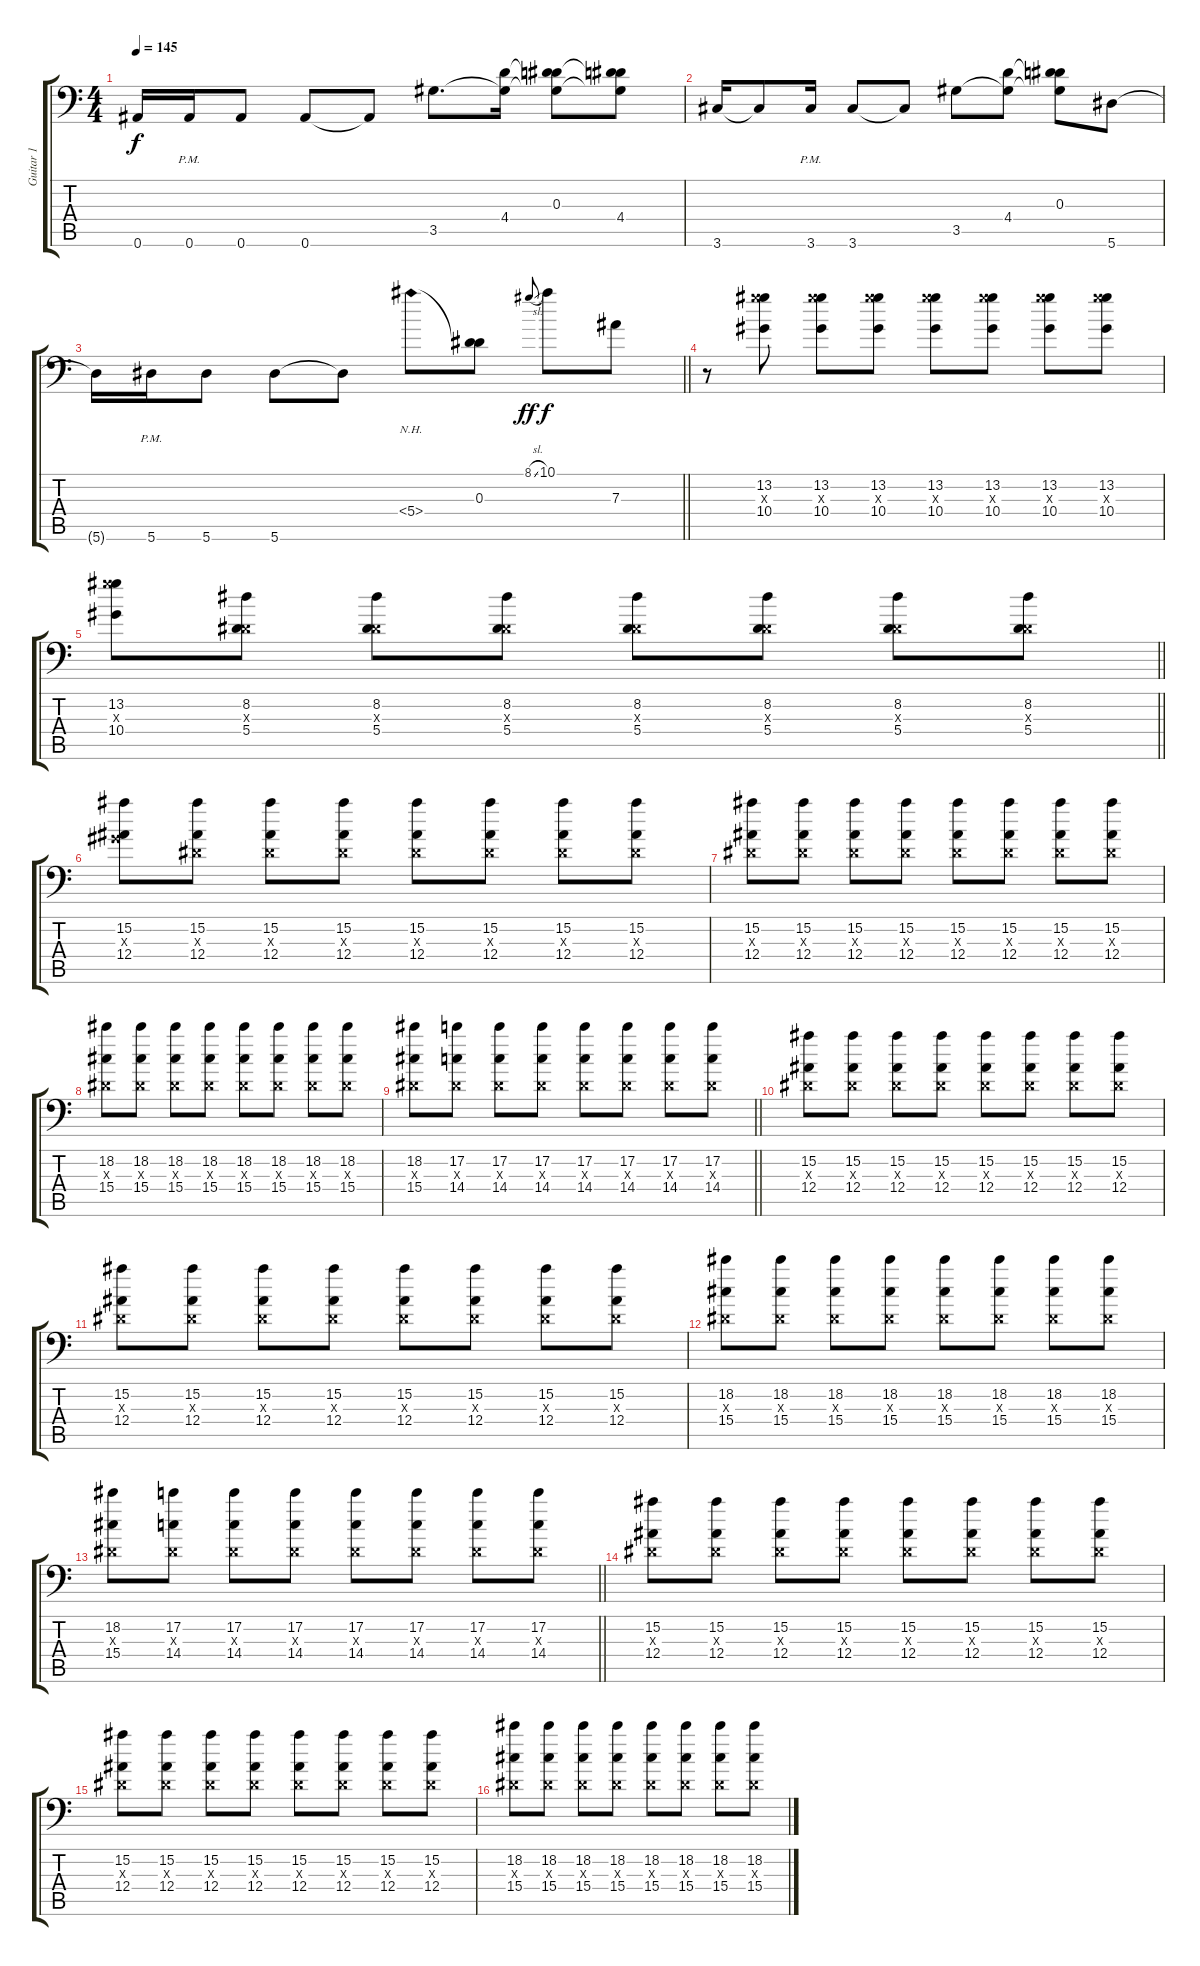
\track ("Guitar 1" "Guitar 1") {instrument distortionguitar}
\staff {score tabs}
\tuning (C4 G3 Eb3 Bb2 F2 Bb1) {hide}
\ts (4 4)
\tempo 145
\clef f4
\ks c
0.6{t}.16{dy f} 0.6{pm}.16 0.6.8 0.6.8 0.6{t}.8 3.5.8{d} (4.4 3.5{t}).16 (0.3 4.4{t} 3.5{t}).8 (0.3{t} 4.4 3.5{t}).8 |
3.6.16 3.6{t}.8 3.6{pm}.16 3.6.8 3.6{t}.8 3.5.8 (4.4 3.5{t}).8 (0.3 4.4{t} 3.5{t}).8 5.6.8 |
\barLineRight lightlight
5.6{t}.16 5.6{pm}.16 5.6.8 5.6.8 5.6{t}.8 5.4{nh}.8 (0.3 5.4{t}).8 8.1{sl}.8{gr onbeat dy ff} 10.1.8{dy f} 7.3.8 |
r.8{balance 8} (13.2 17.3{x} 10.4).8 (13.2 17.3{x} 10.4).8 (13.2 17.3{x} 10.4).8 (13.2 17.3{x} 10.4).8 (13.2 17.3{x} 10.4).8 (13.2 17.3{x} 10.4).8 (13.2 17.3{x} 10.4).8 |
\barLineRight lightlight
(13.2 17.3{x} 10.4).8 (8.2 0.3{x} 5.4).8 (8.2 0.3{x} 5.4).8 (8.2 0.3{x} 5.4).8 (8.2 0.3{x} 5.4).8 (8.2 0.3{x} 5.4).8 (8.2 0.3{x} 5.4).8 (8.2 0.3{x} 5.4).8 |
(15.2 5.3{x} 12.4).8{balance 8} (15.2 0.3{x} 12.4).8 (15.2 0.3{x} 12.4).8 (15.2 0.3{x} 12.4).8 (15.2 0.3{x} 12.4).8 (15.2 0.3{x} 12.4).8 (15.2 0.3{x} 12.4).8 (15.2 0.3{x} 12.4).8 |
(15.2 0.3{x} 12.4).8 (15.2 0.3{x} 12.4).8 (15.2 0.3{x} 12.4).8 (15.2 0.3{x} 12.4).8 (15.2 0.3{x} 12.4).8 (15.2 0.3{x} 12.4).8 (15.2 0.3{x} 12.4).8 (15.2 0.3{x} 12.4).8 |
(18.2 0.3{x} 15.4).8 (18.2 0.3{x} 15.4).8 (18.2 0.3{x} 15.4).8 (18.2 0.3{x} 15.4).8 (18.2 0.3{x} 15.4).8 (18.2 0.3{x} 15.4).8 (18.2 0.3{x} 15.4).8 (18.2 0.3{x} 15.4).8 |
\barLineRight lightlight
(18.2 0.3{x} 15.4).8 (17.2 0.3{x} 14.4).8 (17.2 0.3{x} 14.4).8 (17.2 0.3{x} 14.4).8 (17.2 0.3{x} 14.4).8 (17.2 0.3{x} 14.4).8 (17.2 0.3{x} 14.4).8 (17.2 0.3{x} 14.4).8 |
(15.2 0.3{x} 12.4).8 (15.2 0.3{x} 12.4).8 (15.2 0.3{x} 12.4).8 (15.2 0.3{x} 12.4).8 (15.2 0.3{x} 12.4).8 (15.2 0.3{x} 12.4).8 (15.2 0.3{x} 12.4).8 (15.2 0.3{x} 12.4).8 |
(15.2 0.3{x} 12.4).8 (15.2 0.3{x} 12.4).8 (15.2 0.3{x} 12.4).8 (15.2 0.3{x} 12.4).8 (15.2 0.3{x} 12.4).8 (15.2 0.3{x} 12.4).8 (15.2 0.3{x} 12.4).8 (15.2 0.3{x} 12.4).8 |
(18.2 0.3{x} 15.4).8 (18.2 0.3{x} 15.4).8 (18.2 0.3{x} 15.4).8 (18.2 0.3{x} 15.4).8 (18.2 0.3{x} 15.4).8 (18.2 0.3{x} 15.4).8 (18.2 0.3{x} 15.4).8 (18.2 0.3{x} 15.4).8 |
\barLineRight lightlight
(18.2 0.3{x} 15.4).8 (17.2 0.3{x} 14.4).8 (17.2 0.3{x} 14.4).8 (17.2 0.3{x} 14.4).8 (17.2 0.3{x} 14.4).8 (17.2 0.3{x} 14.4).8 (17.2 0.3{x} 14.4).8 (17.2 0.3{x} 14.4).8 |
(15.2 0.3{x} 12.4).8 (15.2 0.3{x} 12.4).8 (15.2 0.3{x} 12.4).8 (15.2 0.3{x} 12.4).8 (15.2 0.3{x} 12.4).8 (15.2 0.3{x} 12.4).8 (15.2 0.3{x} 12.4).8 (15.2 0.3{x} 12.4).8 |
(15.2 0.3{x} 12.4).8 (15.2 0.3{x} 12.4).8 (15.2 0.3{x} 12.4).8 (15.2 0.3{x} 12.4).8 (15.2 0.3{x} 12.4).8 (15.2 0.3{x} 12.4).8 (15.2 0.3{x} 12.4).8 (15.2 0.3{x} 12.4).8 |
(18.2 0.3{x} 15.4).8 (18.2 0.3{x} 15.4).8 (18.2 0.3{x} 15.4).8 (18.2 0.3{x} 15.4).8 (18.2 0.3{x} 15.4).8 (18.2 0.3{x} 15.4).8 (18.2 0.3{x} 15.4).8 (18.2 0.3{x} 15.4).8
